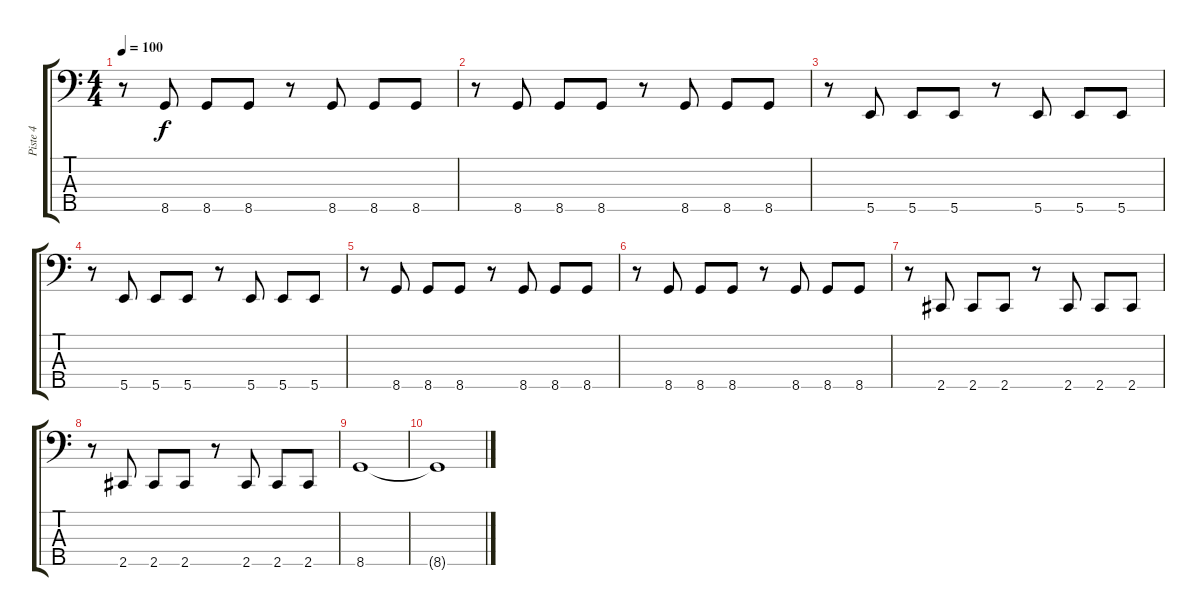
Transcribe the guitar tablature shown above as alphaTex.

\track ("Piste 4" "Piste 4") {instrument electricbassfinger}
\staff {score tabs}
\tuning (G2 D2 A1 E1 B0) {hide}
\ts (4 4)
\tempo 100
\clef f4
\ks c
r.8{dy f} 8.5.8 8.5.8 8.5.8 r.8 8.5.8 8.5.8 8.5.8 |
r.8 8.5.8 8.5.8 8.5.8 r.8 8.5.8 8.5.8 8.5.8 |
r.8 5.5.8 5.5.8 5.5.8 r.8 5.5.8 5.5.8 5.5.8 |
r.8 5.5.8 5.5.8 5.5.8 r.8 5.5.8 5.5.8 5.5.8 |
r.8 8.5.8 8.5.8 8.5.8 r.8 8.5.8 8.5.8 8.5.8 |
r.8 8.5.8 8.5.8 8.5.8 r.8 8.5.8 8.5.8 8.5.8 |
r.8 2.5.8 2.5.8 2.5.8 r.8 2.5.8 2.5.8 2.5.8 |
r.8 2.5.8 2.5.8 2.5.8 r.8 2.5.8 2.5.8 2.5.8 |
8.5.1 |
8.5{t}.1
